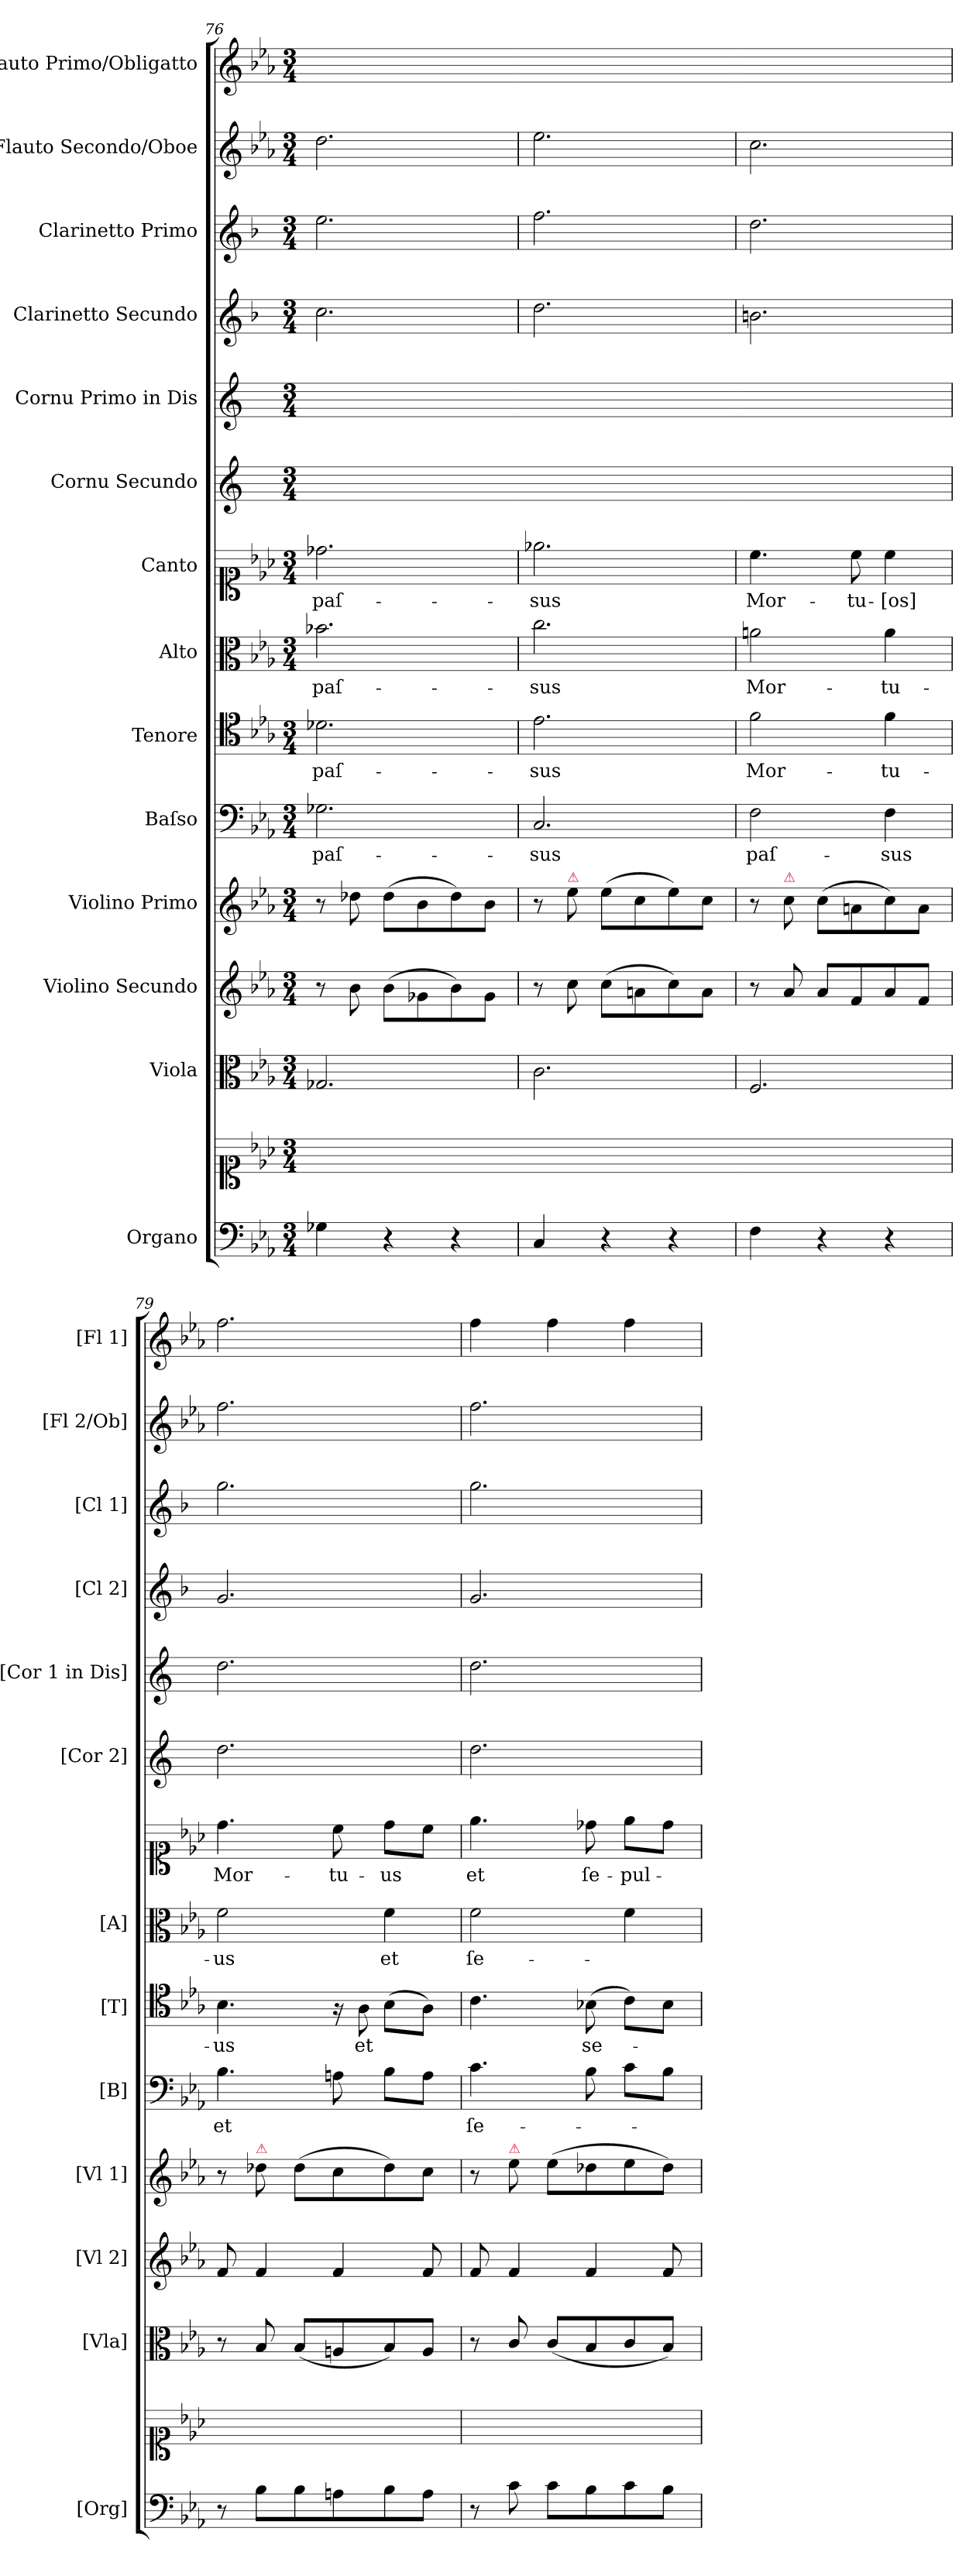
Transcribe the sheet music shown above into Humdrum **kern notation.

**kern	**kern	**kern	**kern	**kern	**kern	**text	**kern	**text	**kern	**text	**kern	**text	**kern	**kern	**kern	**kern	**kern	**kern
*part14	*part14	*part13	*part12	*part11	*part10	*part10	*part9	*part9	*part8	*part8	*part7	*part7	*part6	*part5	*part4	*part3	*part2	*part1
*staff15	*staff14	*staff13	*staff12	*staff11	*staff10	*staff10	*staff9	*staff9	*staff8	*staff8	*staff7	*staff7	*staff6	*staff5	*staff4	*staff3	*staff2	*staff1
*I"Organo	*	*I"Viola	*I"Violino Secundo	*I"Violino Primo	*I"Baſso	*	*I"Tenore	*	*I"Alto	*	*I"Canto	*	*I"Cornu Secundo	*I"Cornu Primo in Dis	*I"Clarinetto Secundo	*I"Clarinetto Primo	*I"Flauto Secondo/Oboe	*I"Flauto Primo/Obligatto
*I'[Org]	*	*I'[Vla]	*I'[Vl 2]	*I'[Vl 1]	*I'[B]	*	*I'[T]	*	*I'[A]	*	*	*	*I'[Cor 2]	*I'[Cor 1 in Dis]	*I'[Cl 2]	*I'[Cl 1]	*I'[Fl 2/Ob]	*I'[Fl 1]
*clefF4	*clefC1	*clefC3	*clefG2	*clefG2	*clefF4	*	*clefC4	*	*clefC3	*	*clefC1	*	*clefG2	*clefG2	*clefG2	*clefG2	*clefG2	*clefG2
*	*	*	*	*	*	*	*	*	*	*	*	*	*ITrd-2c-3	*ITrd-2c-3	*ITrd1c2	*ITrd1c2	*	*
*k[b-e-a-]	*k[b-e-a-]	*k[b-e-a-]	*k[b-e-a-]	*k[b-e-a-]	*k[b-e-a-]	*	*k[b-e-a-]	*	*k[b-e-a-]	*	*k[b-e-a-]	*	*k[b-e-a-]	*k[b-e-a-]	*k[b-e-a-]	*k[b-e-a-]	*k[b-e-a-]	*k[b-e-a-]
*E-:	*E-:	*E-:	*E-:	*E-:	*E-:	*	*E-:	*	*E-:	*	*E-:	*	*E-:	*E-:	*E-:	*E-:	*E-:	*E-:
*M3/4	*M3/4	*M3/4	*M3/4	*M3/4	*M3/4	*	*M3/4	*	*M3/4	*	*M3/4	*	*M3/4	*M3/4	*M3/4	*M3/4	*M3/4	*M3/4
=76	=76	=76	=76	=76	=76	=76	=76	=76	=76	=76	=76	=76	=76	=76	=76	=76	=76	=76
4G-X\	2.ryy	2.G-X/	8r	8r	2.G-X\	paſ-	2.d-X\	paſ-	2.b-X\	paſ-	2.dd-X\	paſ-	2.ryy	2.ryy	2.b-\	2.dd\	2.dd\	2.ryy
.	.	.	8b-\	8dd-X\	.	.	.	.	.	.	.	.	.	.	.	.	.	.
4r	.	.	(>8b-\L	(>8dd-\L	.	.	.	.	.	.	.	.	.	.	.	.	.	.
.	.	.	8g-X\	8b-\	.	.	.	.	.	.	.	.	.	.	.	.	.	.
4r	.	.	8b-\)	8dd-\)	.	.	.	.	.	.	.	.	.	.	.	.	.	.
.	.	.	8g-\J	8b-\J	.	.	.	.	.	.	.	.	.	.	.	.	.	.
=77	=77	=77	=77	=77	=77	=77-	=77	=77-	=77	=77-	=77	=77-	=77-	=77-	=77	=77	=77	=77-
4C/	2.ryy	2.c\	8r	8r	2.C/	-sus	2.e-\	-sus	2.cc\	-sus	2.ee-X\	-sus	2.ryy	2.ryy	2.cc\	2.ee-\	2.ee-\	2.ryy
!	!	!	!	!LO:TX:a:color=crimson:t=⚠	!	!	!	!	!	!	!	!	!	!	!	!	!	!
.	.	.	8cc\	8ee-\	.	.	.	.	.	.	.	.	.	.	.	.	.	.
4r	.	.	(>8cc\L	(>8ee-\L	.	.	.	.	.	.	.	.	.	.	.	.	.	.
.	.	.	8an\	8cc\	.	.	.	.	.	.	.	.	.	.	.	.	.	.
4r	.	.	8cc\)	8ee-\)	.	.	.	.	.	.	.	.	.	.	.	.	.	.
.	.	.	8a\J	8cc\J	.	.	.	.	.	.	.	.	.	.	.	.	.	.
=78	=78	=78	=78	=78	=78	=78-	=78	=78-	=78	=78-	=78	=78-	=78-	=78-	=78	=78	=78	=78-
!	!	!	!	!	!	!LO:LY:i	!	!	!	!	!	!	!	!	!	!	!	!
4F\	2.ryy	2.F/	8r	8r	2F\	paſ-	2f\	Mor-	2an\	Mor-	4.cc\	Mor-	2.ryy	2.ryy	2.an\	2.cc\	2.cc\	2.ryy
!	!	!	!	!LO:TX:a:color=crimson:t=⚠	!	!	!	!	!	!	!	!	!	!	!	!	!	!
.	.	.	8a-/	8cc\	.	.	.	.	.	.	.	.	.	.	.	.	.	.
4r	.	.	8a-/L	(>8cc\L	.	.	.	.	.	.	.	.	.	.	.	.	.	.
.	.	.	8f/	8an\	.	.	.	.	.	.	8cc\	-tu-	.	.	.	.	.	.
!	!	!	!	!	!	!LO:LY:i	!	!	!	!	!	!	!	!	!	!	!	!
4r	.	.	8a-/	8cc\)	4F\	-sus	4f\	-tu-	4a\	-tu-	4cc\	-[os]	.	.	.	.	.	.
.	.	.	8f/J	8a\J	.	.	.	.	.	.	.	.	.	.	.	.	.	.
=79	=79	=79	=79	=79	=79	=79	=79	=79	=79	=79	=79	=79	=79	=79	=79	=79	=79	=79
8r	2.ryy	8r	8f/	8r	4.B-\	et	4.B-\	-us	2f\	-us	4.dd\	Mor-	2.ff\	2.ff\	2.f/	2.ff\	2.ff\	2.ff\
!	!	!	!	!LO:TX:a:color=crimson:t=⚠	!	!	!	!	!	!	!	!	!	!	!	!	!	!
8B-\L	.	8B-/	4f/	8dd-X\	.	.	.	.	.	.	.	.	.	.	.	.	.	.
8B-\	.	(<8B-/L	.	(>8dd-\L	.	.	.	.	.	.	.	.	.	.	.	.	.	.
8An\	.	8An/	4f/	8cc\	8An\	.	16r	.	.	.	8cc\	-tu-	.	.	.	.	.	.
!	!	!	!	!	!	!	!LO:N:vis=8	!	!	!	!	!	!	!	!	!	!	!
.	.	.	.	.	.	.	16A-\	et	.	.	.	.	.	.	.	.	.	.
8B-\	.	8B-/)	.	8dd-\)	8B-\L	.	(>8B-\L	.	4f\	et	8dd\L	-us	.	.	.	.	.	.
8A\J	.	8A/J	8f/	8cc\J	8A\J	.	8A-\J)	.	.	.	8cc\J	.	.	.	.	.	.	.
=80	=80	=80	=80	=80	=80	=80	=80	=80	=80	=80	=80	=80	=80	=80	=80	=80	=80	=80
8r	2.ryy	8r	8f/	8r	4.c\	ſe-	4.c\	.	2f\	ſe-	4.ee-\	et	2.ff\	2.ff\	2.f/	2.ff\	2.ff\	4ff\
!	!	!	!	!LO:TX:a:color=crimson:t=⚠	!	!	!	!	!	!	!	!	!	!	!	!	!	!
8c\	.	8c/	4f/	8ee-\	.	.	.	.	.	.	.	.	.	.	.	.	.	.
8c\L	.	(<8c/L	.	(>8ee-\L	.	.	.	.	.	.	.	.	.	.	.	.	.	4ff\
8B-\	.	8B-/	4f/	8dd-X\	8B-\	.	(>8B-X\	se-	.	.	8dd-X\	ſe-	.	.	.	.	.	.
8c\	.	8c/	.	8ee-\	8c\L	.	8c\L)	.	4f\	.	8ee-\L	-pul-	.	.	.	.	.	4ff\
8B-\J	.	8B-/J)	8f/	8dd-\J)	8B-\J	.	8B-\J	.	.	.	8dd-\J	.	.	.	.	.	.	.
=	=	=	=	=	=	=	=	=	=	=	=	=	=	=	=	=	=	=
*-	*-	*-	*-	*-	*-	*-	*-	*-	*-	*-	*-	*-	*-	*-	*-	*-	*-	*-
